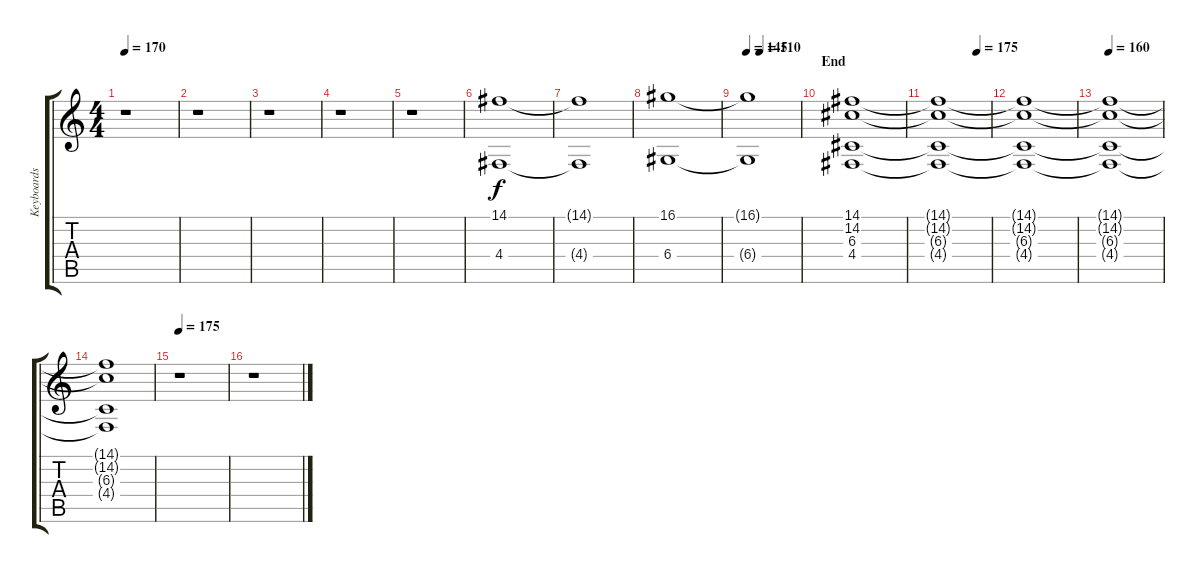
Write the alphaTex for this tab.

\track ("Keyboards 2" "Keyboards ") {instrument choiraahs}
\staff {score tabs}
\tuning (E4 B3 G3 D3 A2 E2) {hide}
\ts (4 4)
\tempo 170
\clef g2
\ks c
r.1{dy f} |
r.1 |
r.1 |
r.1 |
r.1 |
(14.1 4.4).1{volume 15 instrument churchorgan} |
(14.1{t} 4.4{t}).1 |
(16.1 6.4).1 |
\tempo 145
\tempo (110 0.25)
(16.1{t} 6.4{t}).1 |
\section ("" "End")
(14.1 14.2 6.3 4.4).1 |
\tempo (175 0.75)
(14.1{t} 14.2{t} 6.3{t} 4.4{t}).1 |
(14.1{t} 14.2{t} 6.3{t} 4.4{t}).1 |
\tempo 160
(14.1{t} 14.2{t} 6.3{t} 4.4{t}).1 |
(14.1{t} 14.2{t} 6.3{t} 4.4{t}).1 |
\tempo 175
r.1 |
r.1
